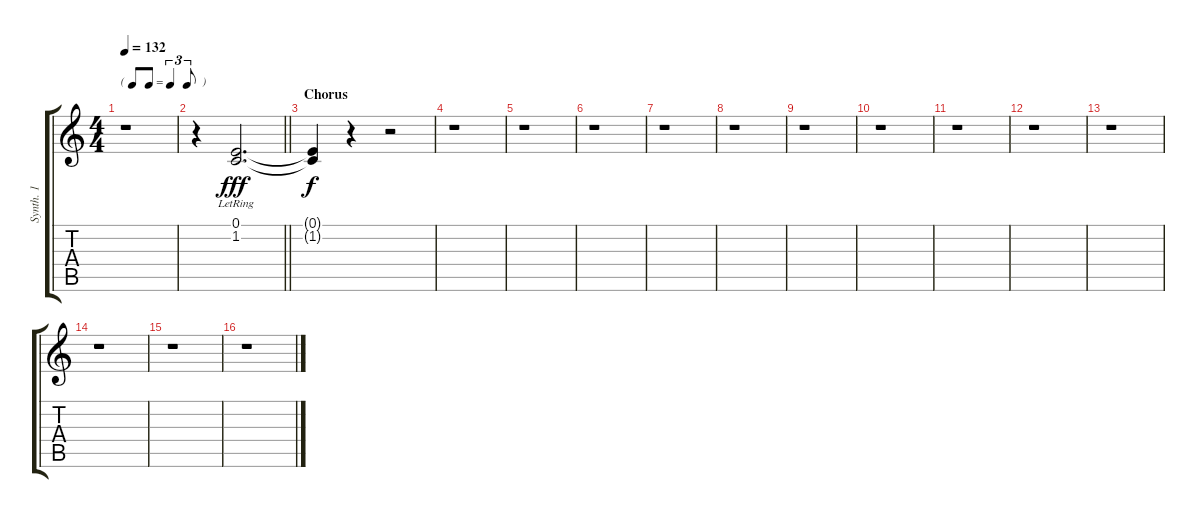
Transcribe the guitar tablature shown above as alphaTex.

\track ("Synth. 1" "Synth. 1") {instrument reversecymbal}
\staff {score tabs}
\tuning (E4 B3 G3 D3 A2 E2) {hide}
\ts (4 4)
\tf triplet8th
\tempo 132
\clef g2
\ks c
r.1{dy fff volume 0} |
\barLineRight lightlight
r.4 (0.1{lr} 1.2{lr}).2{d volume 16} |
\section ("" "Chorus")
(0.1{t} 1.2{t}).4{dy f} r.4 r.2 |
r.1 |
r.1 |
r.1 |
r.1 |
r.1 |
r.1 |
r.1 |
r.1 |
r.1 |
r.1 |
r.1 |
r.1 |
r.1
